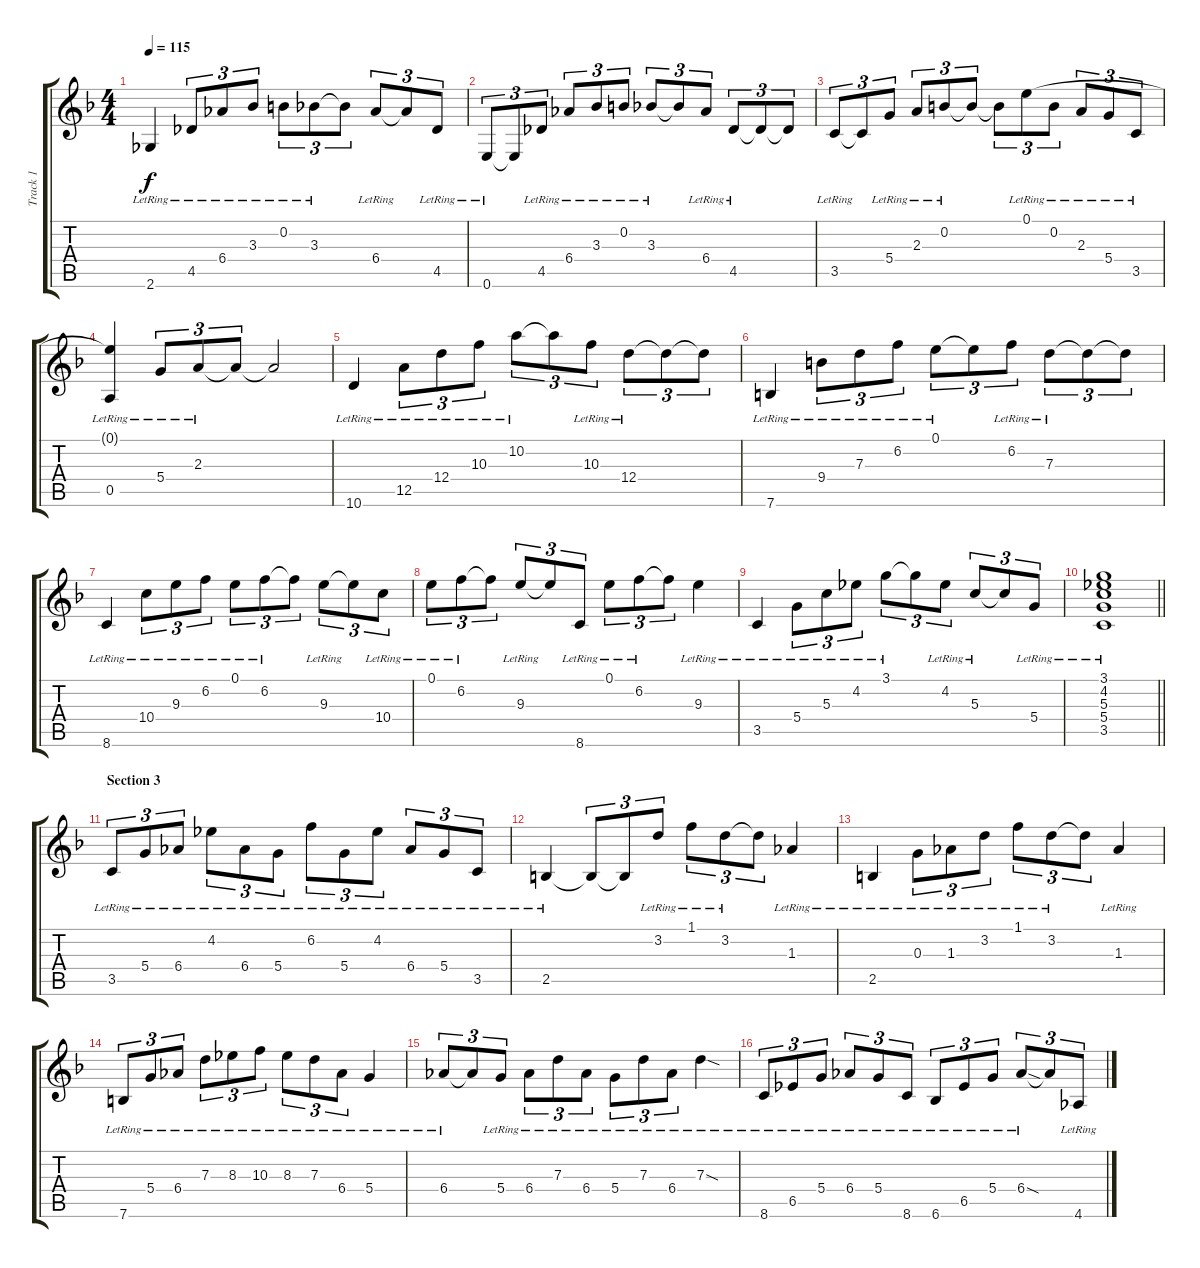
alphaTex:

\track ("Track 1" "Track 1") {instrument acousticguitarsteel}
\staff {score tabs}
\tuning (E4 B3 G3 D3 A2 E2) {hide}
\ts (4 4)
\tempo 115
\clef g2
\ks f
2.6{lr}.4{dy f} 4.5{lr}.8{tu (3 2)} 6.4{lr}.8{tu (3 2)} 3.3{lr}.8{tu (3 2)} 0.2{lr}.8{tu (3 2)} 3.3{lr}.8{tu (3 2)} 3.3{t}.8{tu (3 2)} 6.4{lr}.8{tu (3 2)} 6.4{t}.8{tu (3 2)} 4.5{lr}.8{tu (3 2)} |
0.6{lr}.8{tu (3 2)} 0.6{t}.8{tu (3 2)} 4.5{lr}.8{tu (3 2)} 6.4{lr}.8{tu (3 2)} 3.3{lr}.8{tu (3 2)} 0.2{lr}.8{tu (3 2)} 3.3{lr}.8{tu (3 2)} 3.3{t}.8{tu (3 2)} 6.4{lr}.8{tu (3 2)} 4.5{lr}.8{tu (3 2)} 4.5{t}.8{tu (3 2)} 4.5{t}.8{tu (3 2)} |
3.5{lr}.8{tu (3 2)} 3.5{t}.8{tu (3 2)} 5.4{lr}.8{tu (3 2)} 2.3{lr}.8{tu (3 2)} 0.2{lr}.8{tu (3 2)} 0.2{t}.8{tu (3 2)} 0.2{t}.8{tu (3 2)} 0.1{lr}.8{tu (3 2)} 0.2{lr}.8{tu (3 2)} 2.3{lr}.8{tu (3 2)} 5.4{lr}.8{tu (3 2)} 3.5{lr}.8{tu (3 2)} |
(0.1{t} 0.5{lr}).4 5.4{lr}.8{tu (3 2)} 2.3{lr}.8{tu (3 2)} 2.3{t}.8{tu (3 2)} 2.3{t}.2 |
10.6{lr}.4 12.5{lr}.8{tu (3 2)} 12.4{lr}.8{tu (3 2)} 10.3{lr}.8{tu (3 2)} 10.2{lr}.8{tu (3 2)} 10.2{t}.8{tu (3 2)} 10.3{lr}.8{tu (3 2)} 12.4{lr}.8{tu (3 2)} 12.4{t}.8{tu (3 2)} 12.4{t}.8{tu (3 2)} |
7.6{lr}.4 9.4{lr}.8{tu (3 2)} 7.3{lr}.8{tu (3 2)} 6.2{lr}.8{tu (3 2)} 0.1{lr}.8{tu (3 2)} 0.1{t}.8{tu (3 2)} 6.2{lr}.8{tu (3 2)} 7.3{lr}.8{tu (3 2)} 7.3{t}.8{tu (3 2)} 7.3{t}.8{tu (3 2)} |
8.6{lr}.4 10.4{lr}.8{tu (3 2)} 9.3{lr}.8{tu (3 2)} 6.2{lr}.8{tu (3 2)} 0.1{lr}.8{tu (3 2)} 6.2{lr}.8{tu (3 2)} 6.2{t}.8{tu (3 2)} 9.3{lr}.8{tu (3 2)} 9.3{t}.8{tu (3 2)} 10.4{lr}.8{tu (3 2)} |
0.1{lr}.8{tu (3 2)} 6.2{lr}.8{tu (3 2)} 6.2{t}.8{tu (3 2)} 9.3{lr}.8{tu (3 2)} 9.3{t}.8{tu (3 2)} 8.6{lr}.8{tu (3 2)} 0.1{lr}.8{tu (3 2)} 6.2{lr}.8{tu (3 2)} 6.2{t}.8{tu (3 2)} 9.3{lr}.4 |
3.5{lr}.4 5.4{lr}.8{tu (3 2)} 5.3{lr}.8{tu (3 2)} 4.2{lr}.8{tu (3 2)} 3.1{lr}.8{tu (3 2)} 3.1{t}.8{tu (3 2)} 4.2{lr}.8{tu (3 2)} 5.3{lr}.8{tu (3 2)} 5.3{t}.8{tu (3 2)} 5.4{lr}.8{tu (3 2)} |
\barLineRight lightlight
(3.1{lr} 4.2{lr} 5.3{lr} 5.4{lr} 3.5{lr}).1 |
\section ("" "Section 3")
3.5{lr}.8{tu (3 2)} 5.4{lr}.8{tu (3 2)} 6.4{lr}.8{tu (3 2)} 4.2{lr}.8{tu (3 2)} 6.4{lr}.8{tu (3 2)} 5.4{lr}.8{tu (3 2)} 6.2{lr}.8{tu (3 2)} 5.4{lr}.8{tu (3 2)} 4.2{lr}.8{tu (3 2)} 6.4{lr}.8{tu (3 2)} 5.4{lr}.8{tu (3 2)} 3.5{lr}.8{tu (3 2)} |
2.5{lr}.4 2.5{t}.8{tu (3 2)} 2.5{t}.8{tu (3 2)} 3.2{lr}.8{tu (3 2)} 1.1{lr}.8{tu (3 2)} 3.2{lr}.8{tu (3 2)} 3.2{t}.8{tu (3 2)} 1.3{lr}.4 |
2.5{lr}.4 0.3{lr}.8{tu (3 2)} 1.3{lr}.8{tu (3 2)} 3.2{lr}.8{tu (3 2)} 1.1{lr}.8{tu (3 2)} 3.2{lr}.8{tu (3 2)} 3.2{t}.8{tu (3 2)} 1.3{lr}.4 |
7.6{lr}.8{tu (3 2)} 5.4{lr}.8{tu (3 2)} 6.4{lr}.8{tu (3 2)} 7.3{lr}.8{tu (3 2)} 8.3{lr}.8{tu (3 2)} 10.3{lr}.8{tu (3 2)} 8.3{lr}.8{tu (3 2)} 7.3{lr}.8{tu (3 2)} 6.4{lr}.8{tu (3 2)} 5.4{lr}.4 |
6.4{lr}.8{tu (3 2)} 6.4{t}.8{tu (3 2)} 5.4{lr}.8{tu (3 2)} 6.4{lr}.8{tu (3 2)} 7.3{lr}.8{tu (3 2)} 6.4{lr}.8{tu (3 2)} 5.4{lr}.8{tu (3 2)} 7.3{lr}.8{tu (3 2)} 6.4{lr}.8{tu (3 2)} 7.3{sod lr}.4 |
8.6{lr}.8{tu (3 2)} 6.5{lr}.8{tu (3 2)} 5.4{lr}.8{tu (3 2)} 6.4{lr}.8{tu (3 2)} 5.4{lr}.8{tu (3 2)} 8.6{lr}.8{tu (3 2)} 6.6{lr}.8{tu (3 2)} 6.5{lr}.8{tu (3 2)} 5.4{lr}.8{tu (3 2)} 6.4{sod lr}.8{tu (3 2)} 6.4{t}.8{tu (3 2)} 4.6{lr}.8{tu (3 2)}
